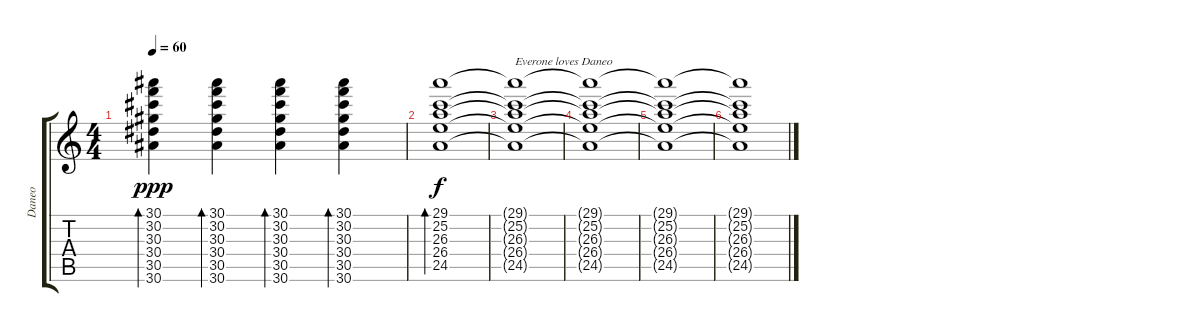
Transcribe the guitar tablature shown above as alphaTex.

\track ("Daneo" "Daneo") {instrument melodictom}
\staff {score tabs}
\tuning (E4 B3 G3 D3 A2 E2) {hide}
\ts (4 4)
\tempo 60
\clef g2
\ks c
(30.1 30.2 30.3 30.4 30.5 30.6).4{bd 480 dy ppp} (30.1 30.2 30.3 30.4 30.5 30.6).4{bd 480} (30.1 30.2 30.3 30.4 30.5 30.6).4{bd 480} (30.1 30.2 30.3 30.4 30.5 30.6).4{bd 480} |
(29.1 25.2 26.3 26.4 24.5).1{bd 480 dy f volume 0} |
(29.1{t} 25.2{t} 26.3{t} 26.4{t} 24.5{t}).1{txt "Everone loves Daneo"} |
(29.1{t} 25.2{t} 26.3{t} 26.4{t} 24.5{t}).1 |
(29.1{t} 25.2{t} 26.3{t} 26.4{t} 24.5{t}).1 |
(29.1{t} 25.2{t} 26.3{t} 26.4{t} 24.5{t}).1
